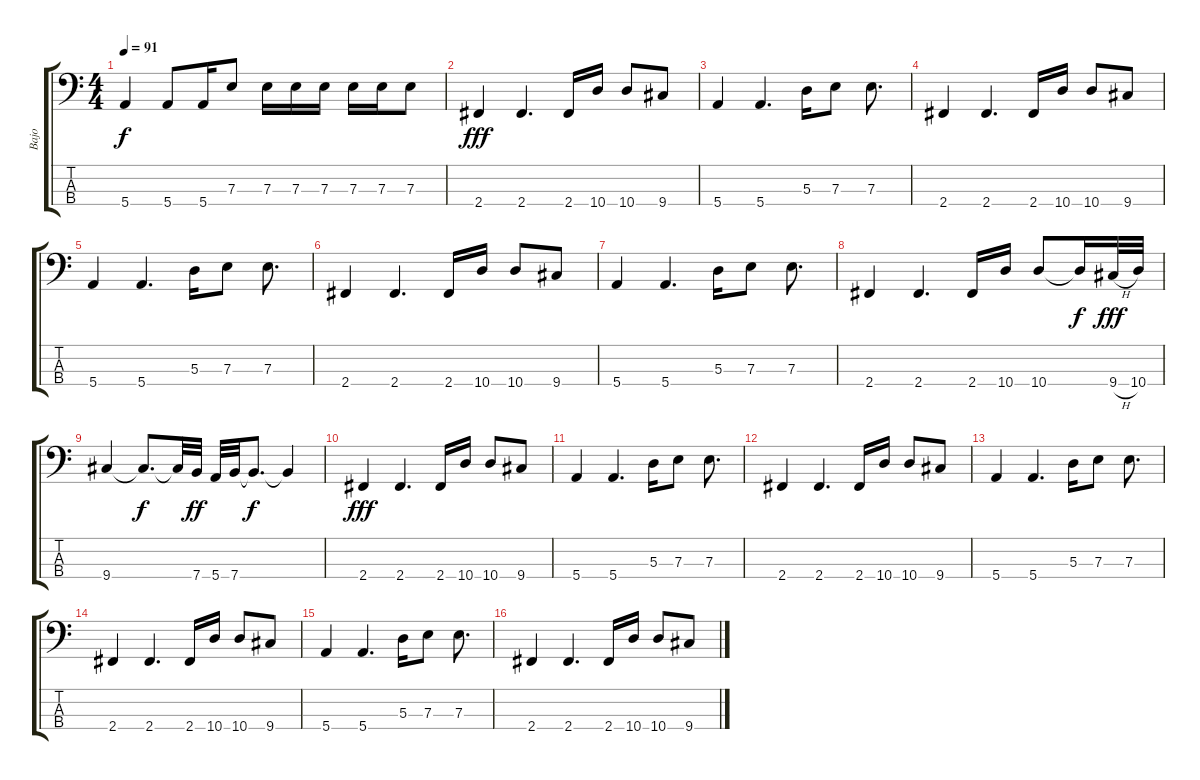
\track ("Bajo" "Bajo") {instrument electricbassfinger}
\staff {score tabs}
\tuning (G2 D2 A1 E1) {hide}
\ts (4 4)
\tempo 91
\clef f4
\ks c
5.4.4{dy f} 5.4.8 5.4.16 7.3.8 7.3.16 7.3.16 7.3.16 7.3.16 7.3.16 7.3.8 |
2.4.4{dy fff} 2.4.4{d} 2.4.16 10.4.16 10.4.8 9.4.8 |
5.4.4 5.4.4{d} 5.3.16 7.3.8 7.3.8{d} |
2.4.4 2.4.4{d} 2.4.16 10.4.16 10.4.8 9.4.8 |
5.4.4 5.4.4{d} 5.3.16 7.3.8 7.3.8{d} |
2.4.4 2.4.4{d} 2.4.16 10.4.16 10.4.8 9.4.8 |
5.4.4 5.4.4{d} 5.3.16 7.3.8 7.3.8{d} |
2.4.4 2.4.4{d} 2.4.16 10.4.16 10.4.8 10.4{t}.16{dy f} 9.4{h}.32{dy fff} 10.4.32 |
9.4.4 9.4{t}.8{d dy f} 9.4{t}.32 7.4.32{dy ff} 5.4.32 7.4.32 7.4{t}.8{d dy f} 7.4{t}.4 |
2.4.4{dy fff} 2.4.4{d} 2.4.16 10.4.16 10.4.8 9.4.8 |
5.4.4 5.4.4{d} 5.3.16 7.3.8 7.3.8{d} |
2.4.4 2.4.4{d} 2.4.16 10.4.16 10.4.8 9.4.8 |
5.4.4 5.4.4{d} 5.3.16 7.3.8 7.3.8{d} |
2.4.4 2.4.4{d} 2.4.16 10.4.16 10.4.8 9.4.8 |
5.4.4 5.4.4{d} 5.3.16 7.3.8 7.3.8{d} |
2.4.4 2.4.4{d} 2.4.16 10.4.16 10.4.8 9.4.8
